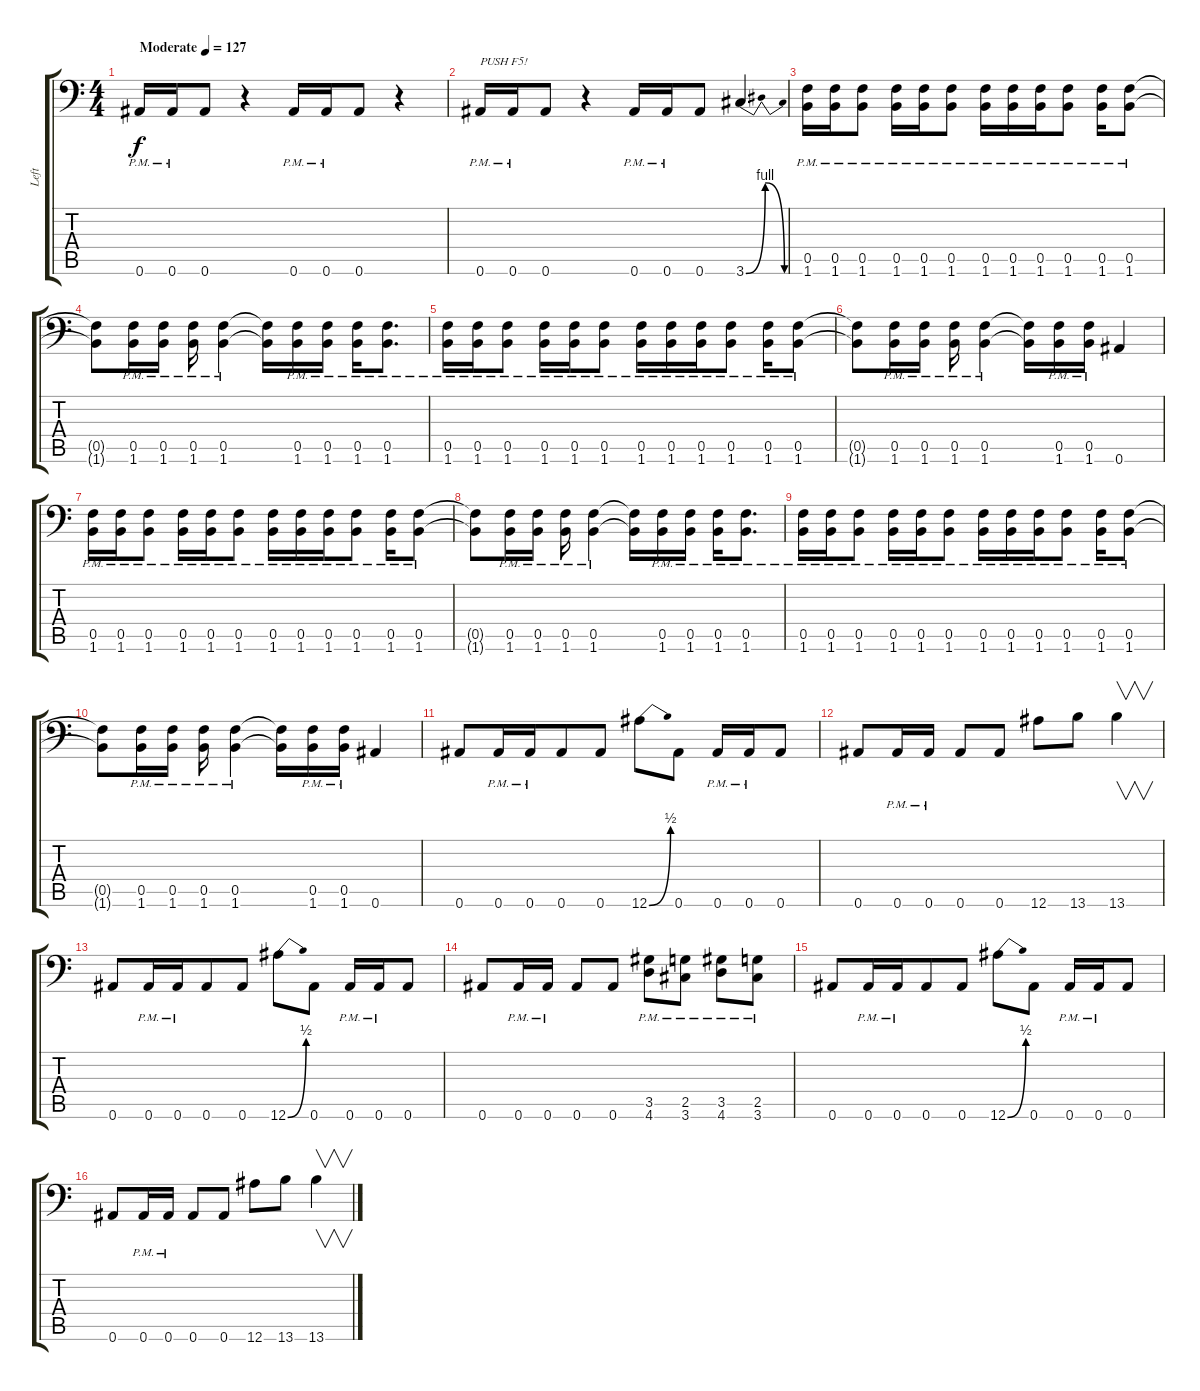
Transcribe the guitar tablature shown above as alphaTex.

\track ("Left" "Left") {instrument distortionguitar}
\staff {score tabs}
\tuning (C4 G3 Eb3 Bb2 F2 Bb1) {hide}
\ts (4 4)
\tempo (127 "Moderate")
\clef f4
\ks c
0.6{pm}.16{dy f instrument distortionguitar beam merge} 0.6{pm}.16 0.6.8 r.4 0.6{pm}.16{beam merge} 0.6{pm}.16 0.6.8 r.4 |
0.6{pm}.16{txt "PUSH F5!" beam merge} 0.6{pm}.16 0.6.8 r.4 0.6{pm}.16{beam merge} 0.6{pm}.16 0.6.8 3.6{be (bendrelease 0 0 5 4 5 4 60 0)}.4 |
(0.5{pm} 1.6{pm}).16 (0.5{pm} 1.6{pm}).16 (0.5{pm} 1.6{pm}).8 (0.5{pm} 1.6{pm}).16{beam merge} (0.5{pm} 1.6{pm}).16 (0.5{pm} 1.6{pm}).8 (0.5{pm} 1.6{pm}).16 (0.5{pm} 1.6{pm}).16 (0.5{pm} 1.6{pm}).16{beam merge} (0.5{pm} 1.6{pm}).8 (0.5{pm} 1.6{pm}).16 (0.5{pm} 1.6{pm}).8 |
(0.5{t} 1.6{t}).8 (0.5{pm} 1.6{pm}).16 (0.5{pm} 1.6{pm}).16 (0.5{pm} 1.6{pm}).16 (0.5{pm} 1.6{pm}).4 (0.5{t} 1.6{t}).16 (0.5{pm} 1.6{pm}).16 (0.5{pm} 1.6{pm}).16 (0.5{pm} 1.6{pm}).16 (0.5{pm} 1.6{pm}).8{d} |
(0.5{pm} 1.6{pm}).16 (0.5{pm} 1.6{pm}).16 (0.5{pm} 1.6{pm}).8 (0.5{pm} 1.6{pm}).16{beam merge} (0.5{pm} 1.6{pm}).16 (0.5{pm} 1.6{pm}).8 (0.5{pm} 1.6{pm}).16 (0.5{pm} 1.6{pm}).16 (0.5{pm} 1.6{pm}).16{beam merge} (0.5{pm} 1.6{pm}).8 (0.5{pm} 1.6{pm}).16 (0.5{pm} 1.6{pm}).8 |
(0.5{t} 1.6{t}).8 (0.5{pm} 1.6{pm}).16 (0.5{pm} 1.6{pm}).16 (0.5{pm} 1.6{pm}).16 (0.5{pm} 1.6{pm}).4 (0.5{t} 1.6{t}).16 (0.5{pm} 1.6{pm}).16 (0.5{pm} 1.6{pm}).16 0.6.4 |
(0.5{pm} 1.6{pm}).16 (0.5{pm} 1.6{pm}).16 (0.5{pm} 1.6{pm}).8 (0.5{pm} 1.6{pm}).16{beam merge} (0.5{pm} 1.6{pm}).16 (0.5{pm} 1.6{pm}).8 (0.5{pm} 1.6{pm}).16 (0.5{pm} 1.6{pm}).16 (0.5{pm} 1.6{pm}).16{beam merge} (0.5{pm} 1.6{pm}).8 (0.5{pm} 1.6{pm}).16 (0.5{pm} 1.6{pm}).8 |
(0.5{t} 1.6{t}).8 (0.5{pm} 1.6{pm}).16 (0.5{pm} 1.6{pm}).16 (0.5{pm} 1.6{pm}).16 (0.5{pm} 1.6{pm}).4 (0.5{t} 1.6{t}).16 (0.5{pm} 1.6{pm}).16 (0.5{pm} 1.6{pm}).16 (0.5{pm} 1.6{pm}).16 (0.5{pm} 1.6{pm}).8{d} |
(0.5{pm} 1.6{pm}).16 (0.5{pm} 1.6{pm}).16 (0.5{pm} 1.6{pm}).8 (0.5{pm} 1.6{pm}).16{beam merge} (0.5{pm} 1.6{pm}).16 (0.5{pm} 1.6{pm}).8 (0.5{pm} 1.6{pm}).16 (0.5{pm} 1.6{pm}).16 (0.5{pm} 1.6{pm}).16{beam merge} (0.5{pm} 1.6{pm}).8 (0.5{pm} 1.6{pm}).16 (0.5{pm} 1.6{pm}).8 |
(0.5{t} 1.6{t}).8 (0.5{pm} 1.6{pm}).16 (0.5{pm} 1.6{pm}).16 (0.5{pm} 1.6{pm}).16 (0.5{pm} 1.6{pm}).4 (0.5{t} 1.6{t}).16 (0.5{pm} 1.6{pm}).16 (0.5{pm} 1.6{pm}).16 0.6.4 |
0.6.8 0.6{pm}.16 0.6{pm}.16{beam merge} 0.6.8 0.6.8 12.6{be (bend 0 0 60 2)}.8{beam merge} 0.6.8 0.6{pm}.16{beam merge} 0.6{pm}.16 0.6.8 |
0.6.8 0.6{pm}.16 0.6{pm}.16 0.6.8 0.6.8 12.6.8 13.6.8{beam merge} 13.6.4{v} |
0.6.8 0.6{pm}.16 0.6{pm}.16{beam merge} 0.6.8 0.6.8 12.6{be (bend 0 0 60 2)}.8{beam merge} 0.6.8 0.6{pm}.16{beam merge} 0.6{pm}.16 0.6.8 |
0.6.8 0.6{pm}.16 0.6{pm}.16 0.6.8 0.6.8 (3.5{pm} 4.6{pm}).8 (2.5{pm} 3.6{pm}).8 (3.5{pm} 4.6{pm}).8{beam merge} (2.5{pm} 3.6{pm}).8 |
0.6.8 0.6{pm}.16 0.6{pm}.16{beam merge} 0.6.8 0.6.8 12.6{be (bend 0 0 60 2)}.8{beam merge} 0.6.8 0.6{pm}.16{beam merge} 0.6{pm}.16 0.6.8 |
0.6.8 0.6{pm}.16 0.6{pm}.16 0.6.8 0.6.8 12.6.8 13.6.8{beam merge} 13.6.4{v}
